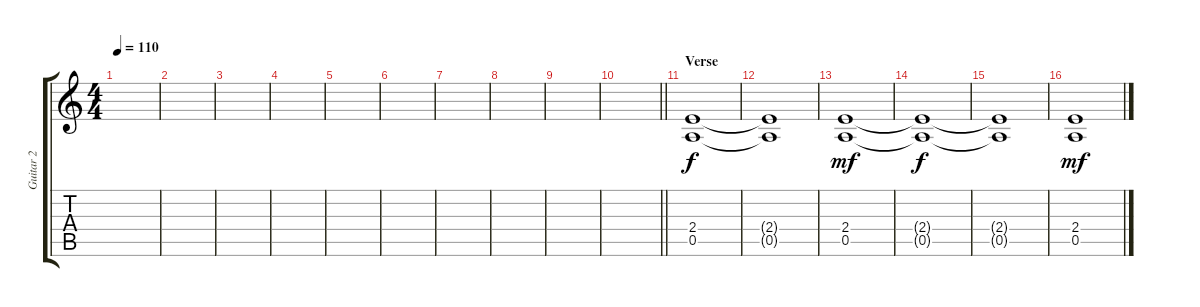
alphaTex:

\track ("Guitar 2" "Guitar 2") {instrument electricguitarclean}
\staff {score tabs}
\tuning (E4 B3 G3 D3 A2 E2) {hide}
\ts (4 4)
\tempo 110
\clef g2
\ks c
|
|
|
|
|
|
|
|
|
\barLineRight lightlight
|
\section ("" "Verse")
(2.4 0.5).1 |
(2.4{t} 0.5{t}).1{dy f} |
(2.4 0.5).1{dy mf} |
(2.4{t} 0.5{t}).1{dy f} |
(2.4{t} 0.5{t}).1 |
(2.4 0.5).1{dy mf}
